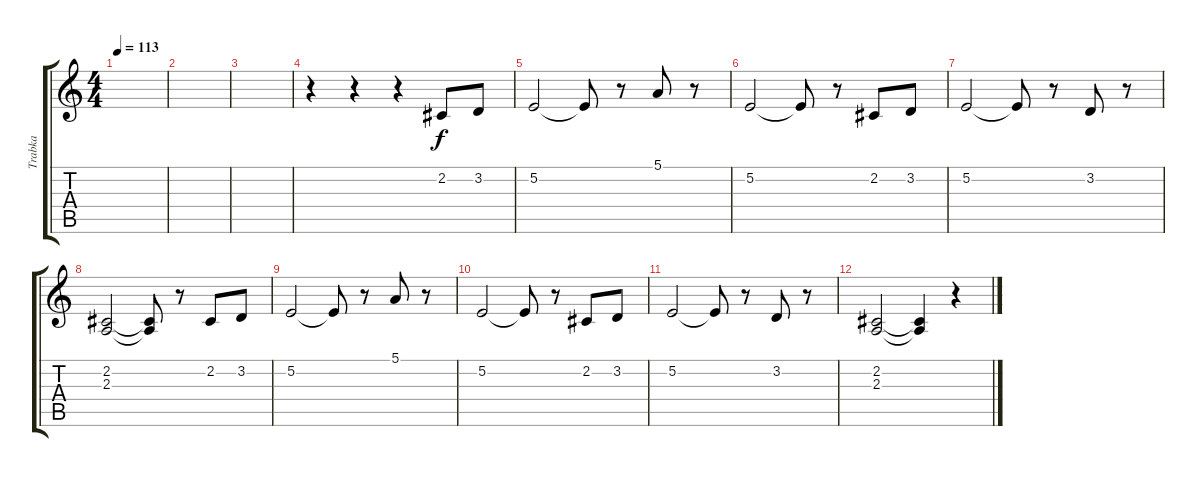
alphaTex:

\track ("Trabka" "Trabka") {instrument trumpet}
\staff {score tabs}
\tuning (E4 B3 G3 D3 A2 E2) {hide}
\ts (4 4)
\tempo 113
\clef g2
\ks c
|
|
|
r.4 r.4 r.4 2.2.8 3.2.8 |
5.2.2 5.2{t}.8 r.8 5.1.8 r.8 |
5.2.2 5.2{t}.8 r.8 2.2.8 3.2.8 |
5.2.2 5.2{t}.8 r.8 3.2.8 r.8 |
(2.2 2.3).2 (2.2{t} 2.3{t}).8 r.8 2.2.8 3.2.8 |
5.2.2 5.2{t}.8 r.8 5.1.8 r.8 |
5.2.2 5.2{t}.8 r.8 2.2.8 3.2.8 |
5.2.2 5.2{t}.8 r.8 3.2.8 r.8 |
(2.2 2.3).2 (2.2{t} 2.3{t}).4 r.4
